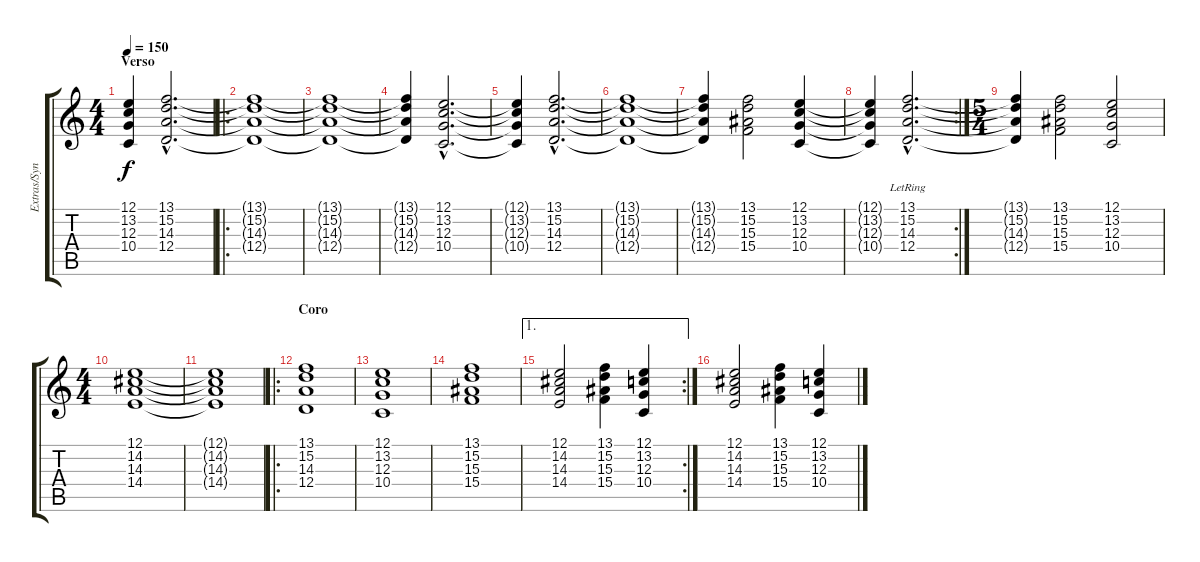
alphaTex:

\track ("Extras/Synth" "Extras/Syn") {instrument stringensemble1}
\staff {score tabs}
\tuning (E4 B3 G3 D3 A2 E2) {hide}
\ts (4 4)
\section ("" "Verso")
\tempo 150
\clef g2
\ks c
(12.1 13.2 12.3 10.4).4{dy f} (13.1{hac} 15.2{hac} 14.3{hac} 12.4{hac}).2{d} |
\ro
(13.1{t} 15.2{t} 14.3{t} 12.4{t}).1 |
(13.1{t} 15.2{t} 14.3{t} 12.4{t}).1 |
(13.1{t} 15.2{t} 14.3{t} 12.4{t}).4 (12.1{hac} 13.2{hac} 12.3{hac} 10.4{hac}).2{d} |
(12.1{t} 13.2{t} 12.3{t} 10.4{t}).4 (13.1{hac} 15.2{hac} 14.3{hac} 12.4{hac}).2{d} |
(13.1{t} 15.2{t} 14.3{t} 12.4{t}).1 |
(13.1{t} 15.2{t} 14.3{t} 12.4{t}).4 (13.1 15.2 15.3 15.4).2 (12.1 13.2 12.3 10.4).4 |
\rc 2
(12.1{t} 13.2{t} 12.3{t} 10.4{t}).4 (13.1{hac lr} 15.2{hac lr} 14.3{hac lr} 12.4{hac lr}).2{d} |
\ts (5 4)
(13.1{t} 15.2{t} 14.3{t} 12.4{t}).4 (13.1 15.2 15.3 15.4).2 (12.1 13.2 12.3 10.4).2 |
\ts (4 4)
(12.1 14.2 14.3 14.4).1 |
(12.1{t} 14.2{t} 14.3{t} 14.4{t}).1 |
\ro
\section ("" "Coro")
(13.1 15.2 14.3 12.4).1 |
(12.1 13.2 12.3 10.4).1 |
(13.1 15.2 15.3 15.4).1 |
\ae 1
\rc 2
(12.1 14.2 14.3 14.4).2 (13.1 15.2 15.3 15.4).4 (12.1 13.2 12.3 10.4).4 |
(12.1 14.2 14.3 14.4).2 (13.1 15.2 15.3 15.4).4 (12.1 13.2 12.3 10.4).4
